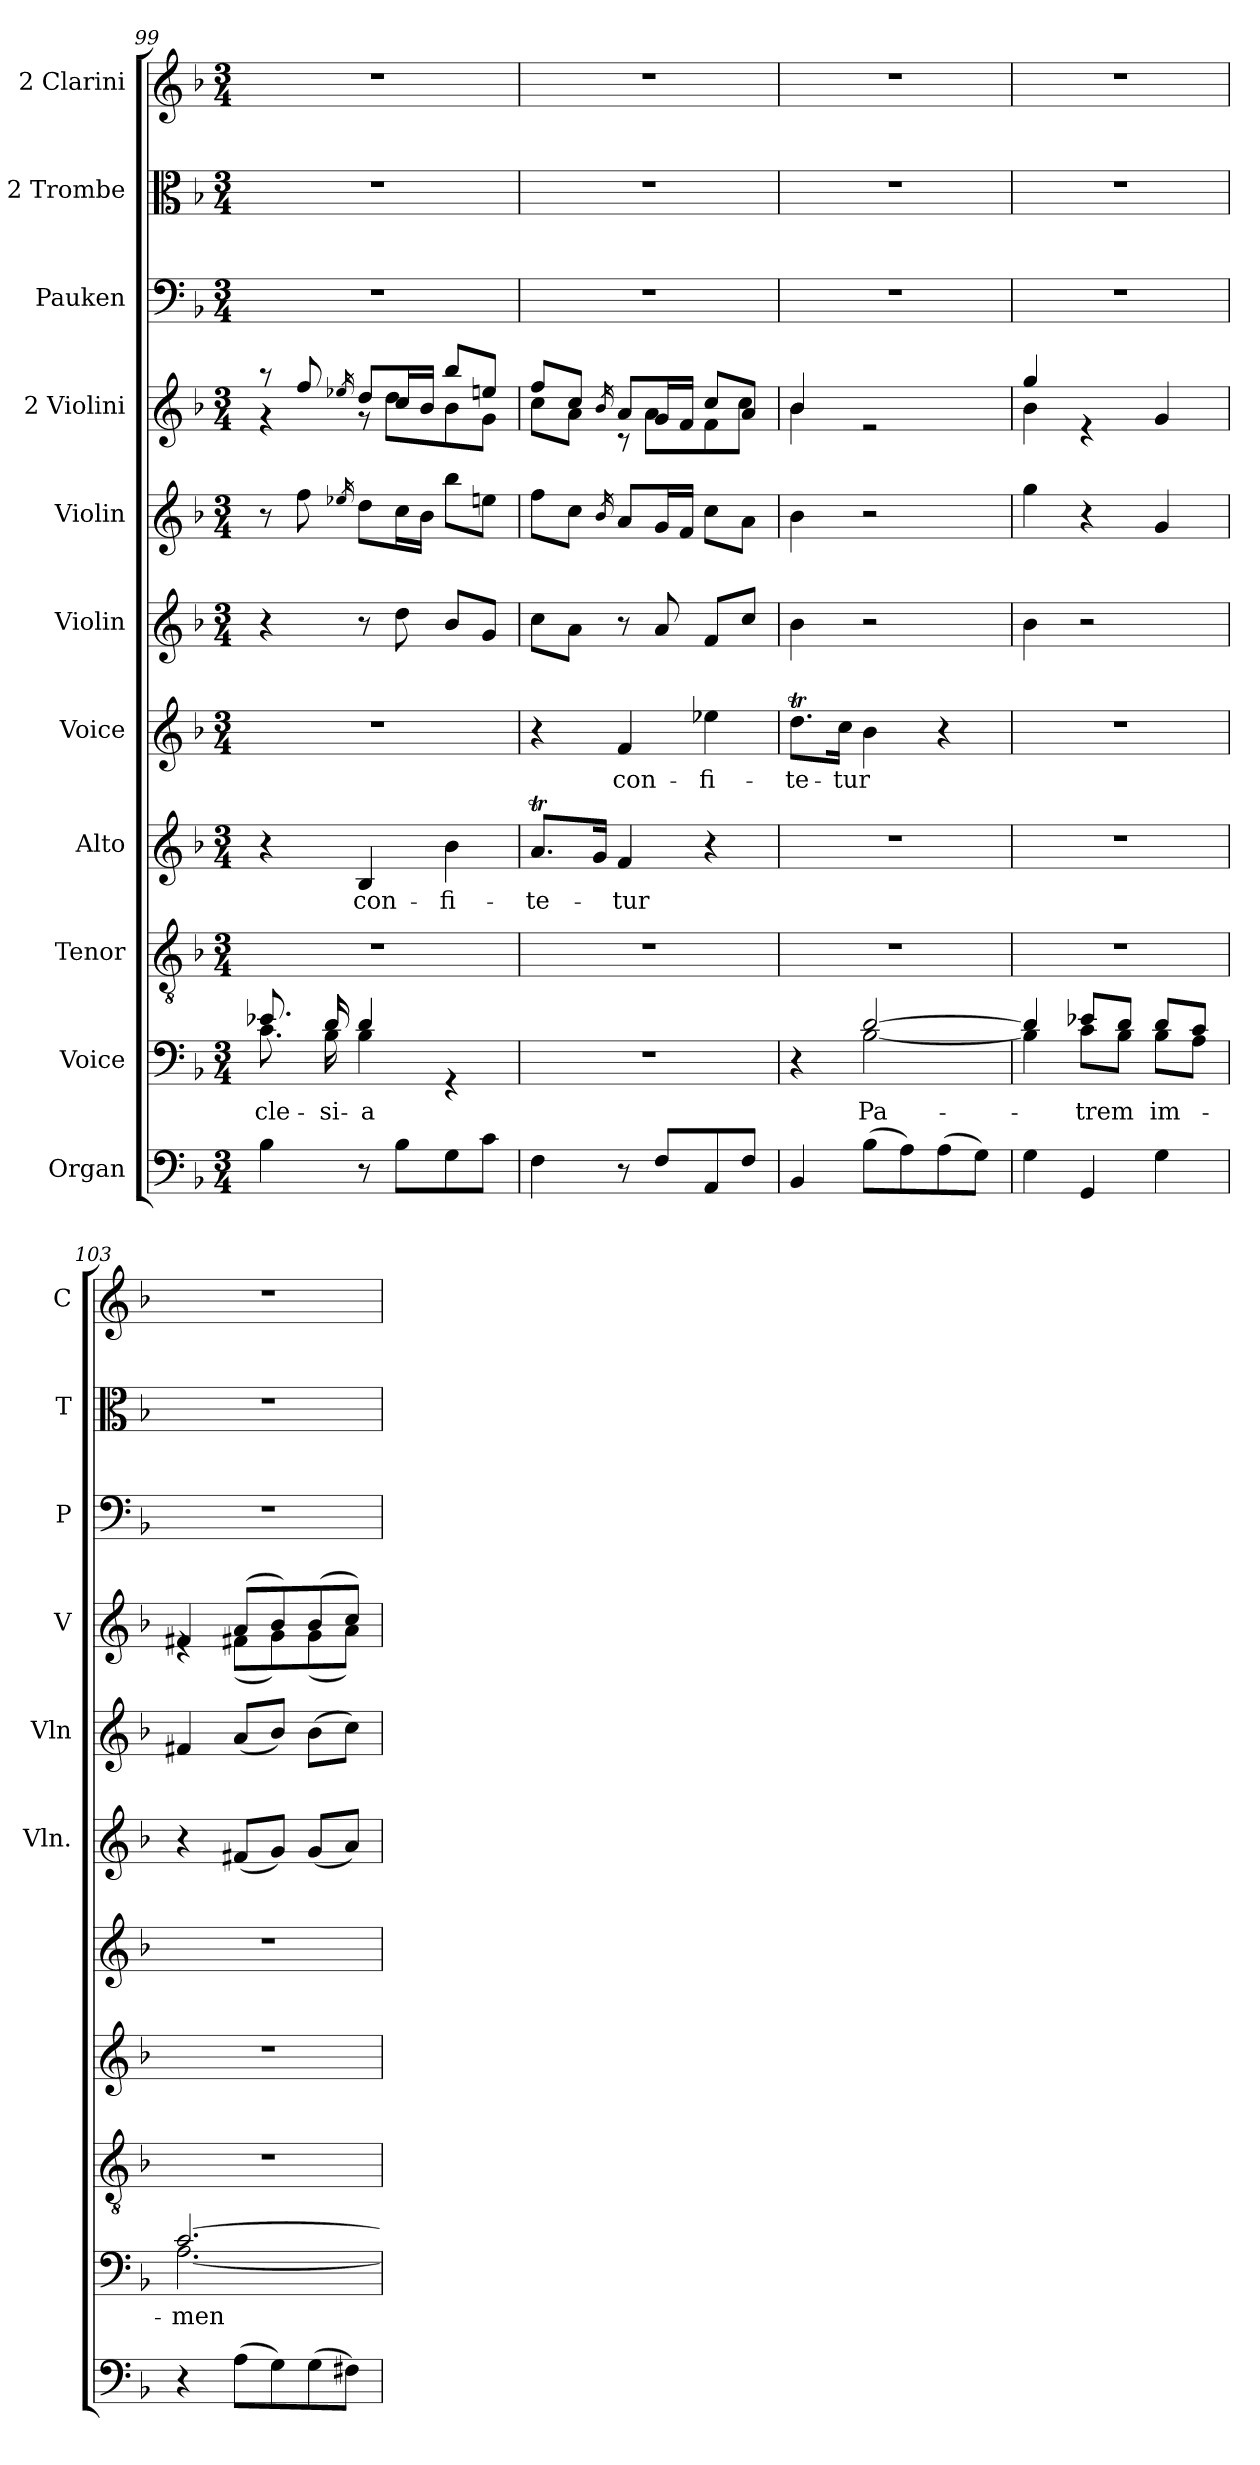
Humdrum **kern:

**kern	**kern	**text	**kern	**kern	**text	**kern	**text	**kern	**kern	**kern	**kern	**kern	**kern
*part11	*part10	*part10	*part9	*part8	*part8	*part7	*part7	*part6	*part5	*part4	*part3	*part2	*part1
*staff11	*staff10	*staff10	*staff9	*staff8	*staff8	*staff7	*staff7	*staff6	*staff5	*staff4	*staff3	*staff2	*staff1
*I"Organ	*I"Voice	*	*I"Tenor	*I"Alto	*	*I"Voice	*	*I"Violin	*I"Violin	*I"2 Violini	*I"Pauken	*I"2 Trombe	*I"2 Clarini
*	*	*	*	*	*	*	*	*I'Vln.	*I'Vln	*I'V	*I'P	*I'T	*I'C
!!LO:PB:g=z
*clefF4	*clefF4	*	*clefGv2	*clefG2	*	*clefG2	*	*clefG2	*clefG2	*clefG2	*clefF4	*clefC3	*clefG2
*k[b-]	*k[b-]	*	*k[b-]	*k[b-]	*	*k[b-]	*	*k[b-]	*k[b-]	*k[b-]	*k[b-]	*k[b-]	*k[b-]
*M3/4	*M3/4	*	*M3/4	*M3/4	*	*M3/4	*	*M3/4	*M3/4	*M3/4	*M3/4	*M3/4	*M3/4
=99	=99	=99	=99	=99	=99	=99	=99	=99	=99	=99	=99	=99	=99
*	*^	*	*	*	*	*	*	*	*	*	*	*	*
!	!	!	!LO:LY:b	!	!	!	!	!	!	!	!	!	!	!
*	*	*	*	*	*	*	*	*	*	*	*^	*	*	*
4B-\	8.e-X/	8.c\	-cle-	2.r	4r	.	2.r	.	4r	8r	8r	4r	2.r	2.r	2.r
.	.	.	.	.	.	.	.	.	.	8ff\	8ff/	.	.	.	.
!	!	!	!LO:LY:b	!	!	!	!	!	!	!	!	!	!	!	!
.	16d/	16B-\	-si-	.	.	.	.	.	.	.	.	.	.	.	.
.	.	.	.	.	.	.	.	.	.	16qee-X/	16qee-X/	.	.	.	.
!	!	!	!LO:LY:b	!	!	!LO:LY:b	!	!	!	!	!	!	!	!	!
8r	4d/	4B-\	-a	.	4B-/	con-	.	.	8r	8dd\L	8dd/L	8r	.	.	.
8B-\L	.	.	.	.	.	.	.	.	8dd\	16cc\L	16cc/L	8dd\L	.	.	.
.	.	.	.	.	.	.	.	.	.	16b-\JJ	16b-/JJ	.	.	.	.
!	!	!	!	!	!	!LO:LY:b	!	!	!	!	!	!	!	!	!
8G\	4rGG	4ryy	.	.	4b-\	-fi-	.	.	8b-/L	8bb-\L	8bb-/L	8b-\	.	.	.
8c\J	.	.	.	.	.	.	.	.	8g/J	8een\J	8een/J	8g\J	.	.	.
*	*v	*v	*	*	*	*	*	*	*	*	*	*	*	*	*
=100	=100	=100	=100	=100	=100	=100	=100	=100	=100	=100	=100	=100	=100	=100
!	!	!	!	!	!LO:LY:b	!	!	!	!	!	!	!	!	!
4F\	2.r	.	2.r	8.at/L	-te-	4r	.	8cc\L	8ff\L	8ff/L	8cc\L	2.r	2.r	2.r
.	.	.	.	.	.	.	.	8a\J	8cc\J	8cc/J	8a\J	.	.	.
.	.	.	.	16g/Jk	.	.	.	.	.	.	.	.	.	.
.	.	.	.	.	.	.	.	.	16qb-/	16qb-/	.	.	.	.
!	!	!	!	!	!LO:LY:b	!	!LO:LY:b	!	!	!	!	!	!	!
8r	.	.	.	4f/	-tur	4f/	con-	8r	8a/L	8a/L	8r	.	.	.
8F/L	.	.	.	.	.	.	.	8a/	16g/L	16g/L	8a\L	.	.	.
.	.	.	.	.	.	.	.	.	16f/JJ	16f/JJ	.	.	.	.
!	!	!	!	!	!	!	!LO:LY:b	!	!	!	!	!	!	!
8AA/	.	.	.	4r	.	4ee-X\	-fi-	8f/L	8cc\L	8cc/L	8f\	.	.	.
8F/J	.	.	.	.	.	.	.	8cc/J	8a\J	8a/J	8cc\J	.	.	.
=101	=101	=101	=101	=101	=101	=101	=101	=101	=101	=101	=101	=101	=101	=101
*	*^	*	*	*	*	*	*	*	*	*	*	*	*	*
!	!	!	!	!	!	!	!	!LO:LY:b	!	!	!	!	!	!	!
4BB-/	4r	4ryy	.	2.r	2.r	.	8.ddT\L	-te-	4b-\	4b-\	4b-/	4b-\	2.r	2.r	2.r
!	!	!	!	!	!	!	!	!LO:LY:b	!	!	!	!	!	!	!
.	.	.	.	.	.	.	16cc\Jk	-tur	.	.	.	.	.	.	.
!	!	!	!LO:LY:b	!	!	!	!	!	!	!	!	!	!	!	!
(8B-\L	[2d/	[2B-\	Pa-	.	.	.	4b-\	.	2r	2r	2re	2ryy	.	.	.
8A\)	.	.	.	.	.	.	.	.	.	.	.	.	.	.	.
(8A\	.	.	.	.	.	.	4r	.	.	.	.	.	.	.	.
8G\J)	.	.	.	.	.	.	.	.	.	.	.	.	.	.	.
=102	=102	=102	=102	=102	=102	=102	=102	=102	=102	=102	=102	=102	=102	=102	=102
4G\	4d/]	4B-\]	.	2.r	2.r	.	2.r	.	4b-\	4gg\	4gg/	4b-\	2.r	2.r	2.r
!	!	!	!LO:LY:b	!	!	!	!	!	!	!	!	!	!	!	!
4GG/	8e-X/L	8c\L	-trem	.	.	.	.	.	2r	4r	4re	2ryy	.	.	.
.	8d/J	8B-\J	.	.	.	.	.	.	.	.	.	.	.	.	.
!	!	!	!LO:LY:b	!	!	!	!	!	!	!	!	!	!	!	!
4G\	8d/L	8B-\L	im-	.	.	.	.	.	.	4g/	4g/	.	.	.	.
.	8c/J	8A\J	.	.	.	.	.	.	.	.	.	.	.	.	.
=103	=103	=103	=103	=103	=103	=103	=103	=103	=103	=103	=103	=103	=103	=103	=103
!	!	!	!LO:LY:b	!	!	!	!	!	!	!	!	!	!	!	!
4r	[2.c/	[2.A\	-men-	2.r	2.r	.	2.r	.	4r	4f#X/	4f#X/	4re	2.r	2.r	2.r
(8A\L	.	.	.	.	.	.	.	.	(8f#X/L	(8a/L	(8a/L	(8f#X\L	.	.	.
8G\)	.	.	.	.	.	.	.	.	8g/J)	8b-/J)	8b-/)	8g\)	.	.	.
(8G\	.	.	.	.	.	.	.	.	(8g/L	(8b-\L	(8b-/	(8g\	.	.	.
8F#X\J)	.	.	.	.	.	.	.	.	8a/J)	8cc\J)	8cc/J)	8a\J)	.	.	.
*	*v	*v	*	*	*	*	*	*	*	*	*v	*v	*	*	*
=	=	=	=	=	=	=	=	=	=	=	=	=	=
*-	*-	*-	*-	*-	*-	*-	*-	*-	*-	*-	*-	*-	*-
